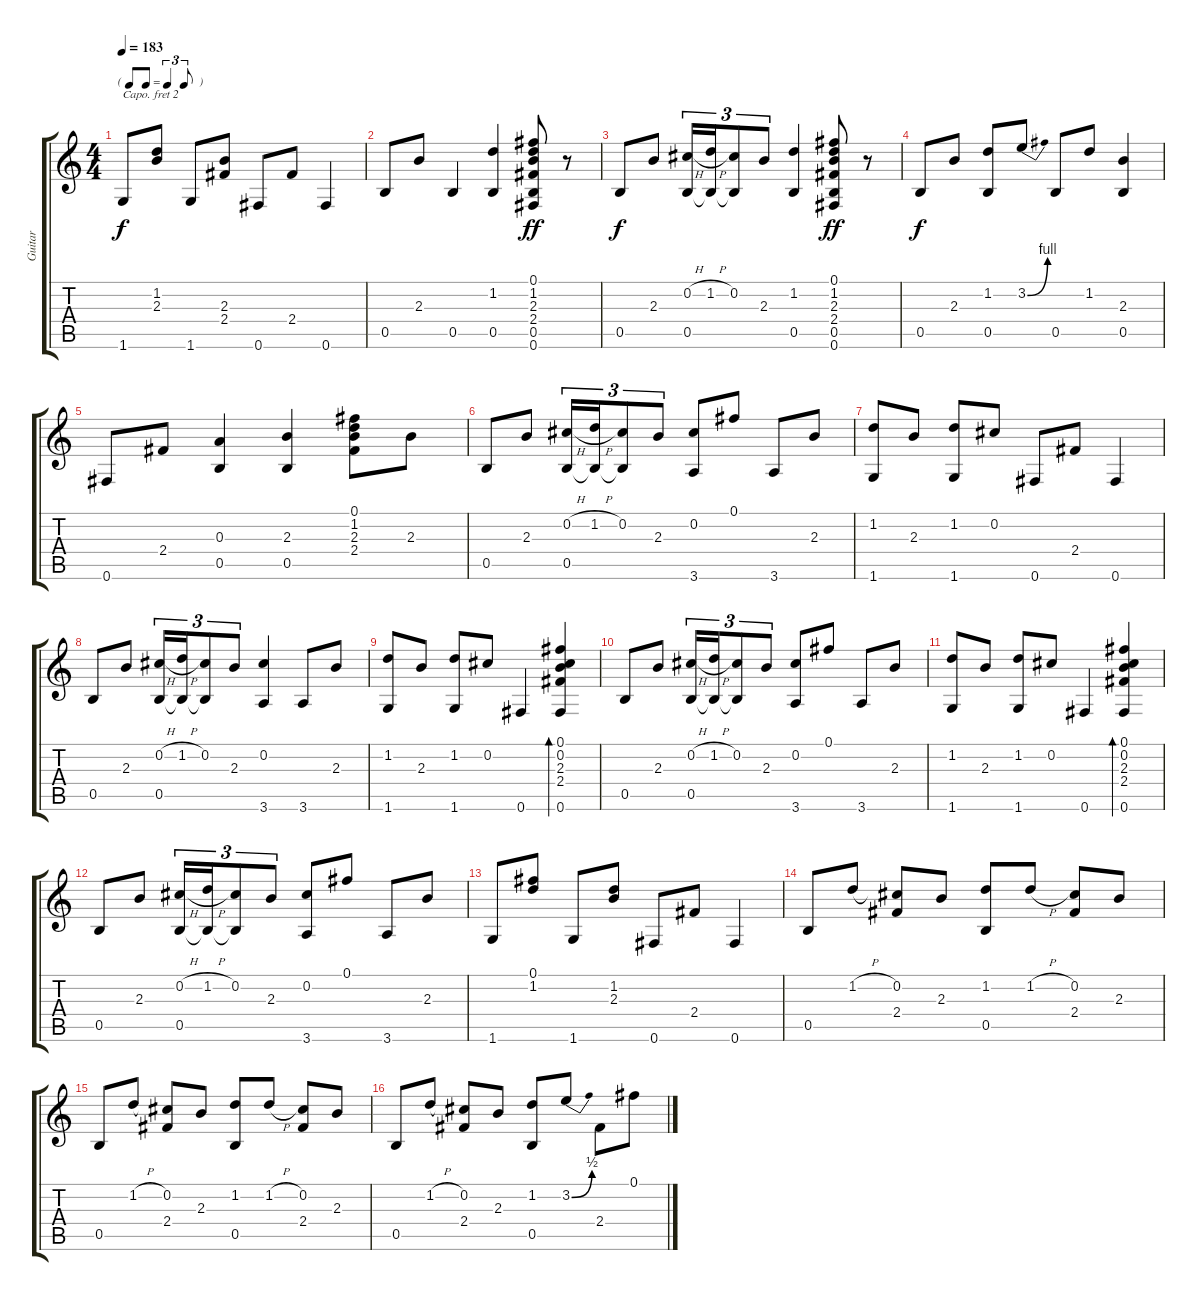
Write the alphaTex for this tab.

\track ("Guitar" "Guitar") {instrument acousticguitarsteel}
\staff {score tabs}
\capo 2
\tuning (E4 B3 G3 D3 A2 E2) {hide}
\ts (4 4)
\tf triplet8th
\tempo 183
\clef g2
\ks c
1.6.8{dy f} (1.2 2.3).8 1.6.8 (2.3 2.4).8 0.6.8 2.4.8 0.6.4 |
0.5.8 2.3.8 0.5.4 (1.2 0.5).4 (0.1 1.2 2.3 2.4 0.5 0.6).8{dy ff} r.8 |
0.5.8{dy f} 2.3.8 (0.2{h} 0.5).16{tu (3 2)} (1.2{h} 0.5{t}).16{tu (3 2)} (0.2 0.5{t}).8{tu (3 2)} 2.3.8{tu (3 2)} (1.2 0.5).4 (0.1 1.2 2.3 2.4 0.5 0.6).8{dy ff} r.8 |
0.5.8{dy f} 2.3.8 (1.2 0.5).8 3.2{be (bend 0 0 60 4)}.8 0.5.8 1.2.8 (2.3 0.5).4 |
0.6.8 2.4.8 (0.3 0.5).4 (2.3 0.5).4 (0.1 1.2 2.3 2.4).8 2.3.8 |
0.5.8 2.3.8 (0.2{h} 0.5).16{tu (3 2)} (1.2{h} 0.5{t}).16{tu (3 2)} (0.2 0.5{t}).8{tu (3 2)} 2.3.8{tu (3 2)} (0.2 3.6).8 0.1.8 3.6.8 2.3.8 |
(1.2 1.6).8 2.3.8 (1.2 1.6).8 0.2.8 0.6.8 2.4.8 0.6.4 |
0.5.8 2.3.8 (0.2{h} 0.5).16{tu (3 2)} (1.2{h} 0.5{t}).16{tu (3 2)} (0.2 0.5{t}).8{tu (3 2)} 2.3.8{tu (3 2)} (0.2 3.6).4 3.6.8 2.3.8 |
(1.2 1.6).8 2.3.8 (1.2 1.6).8 0.2.8 0.6.4 (0.1 0.2 2.3 2.4 0.6).4{bd 60} |
0.5.8 2.3.8 (0.2{h} 0.5).16{tu (3 2)} (1.2{h} 0.5{t}).16{tu (3 2)} (0.2 0.5{t}).8{tu (3 2)} 2.3.8{tu (3 2)} (0.2 3.6).8 0.1.8 3.6.8 2.3.8 |
(1.2 1.6).8 2.3.8 (1.2 1.6).8 0.2.8 0.6.4 (0.1 0.2 2.3 2.4 0.6).4{bd 60} |
0.5.8 2.3.8 (0.2{h} 0.5).16{tu (3 2)} (1.2{h} 0.5{t}).16{tu (3 2)} (0.2 0.5{t}).8{tu (3 2)} 2.3.8{tu (3 2)} (0.2 3.6).8 0.1.8 3.6.8 2.3.8 |
1.6.8 (0.1 1.2).8 1.6.8 (1.2 2.3).8 0.6.8 2.4.8 0.6.4 |
0.5.8 1.2{h}.8 (0.2 2.4).8 2.3.8 (1.2 0.5).8 1.2{h}.8 (0.2 2.4).8 2.3.8 |
0.5.8 1.2{h}.8 (0.2 2.4).8 2.3.8 (1.2 0.5).8 1.2{h}.8 (0.2 2.4).8 2.3.8 |
0.5.8 1.2{h}.8 (0.2 2.4).8 2.3.8 (1.2 0.5).8 3.2{be (bend 0 0 60 2)}.8 2.4.8 0.1.8
